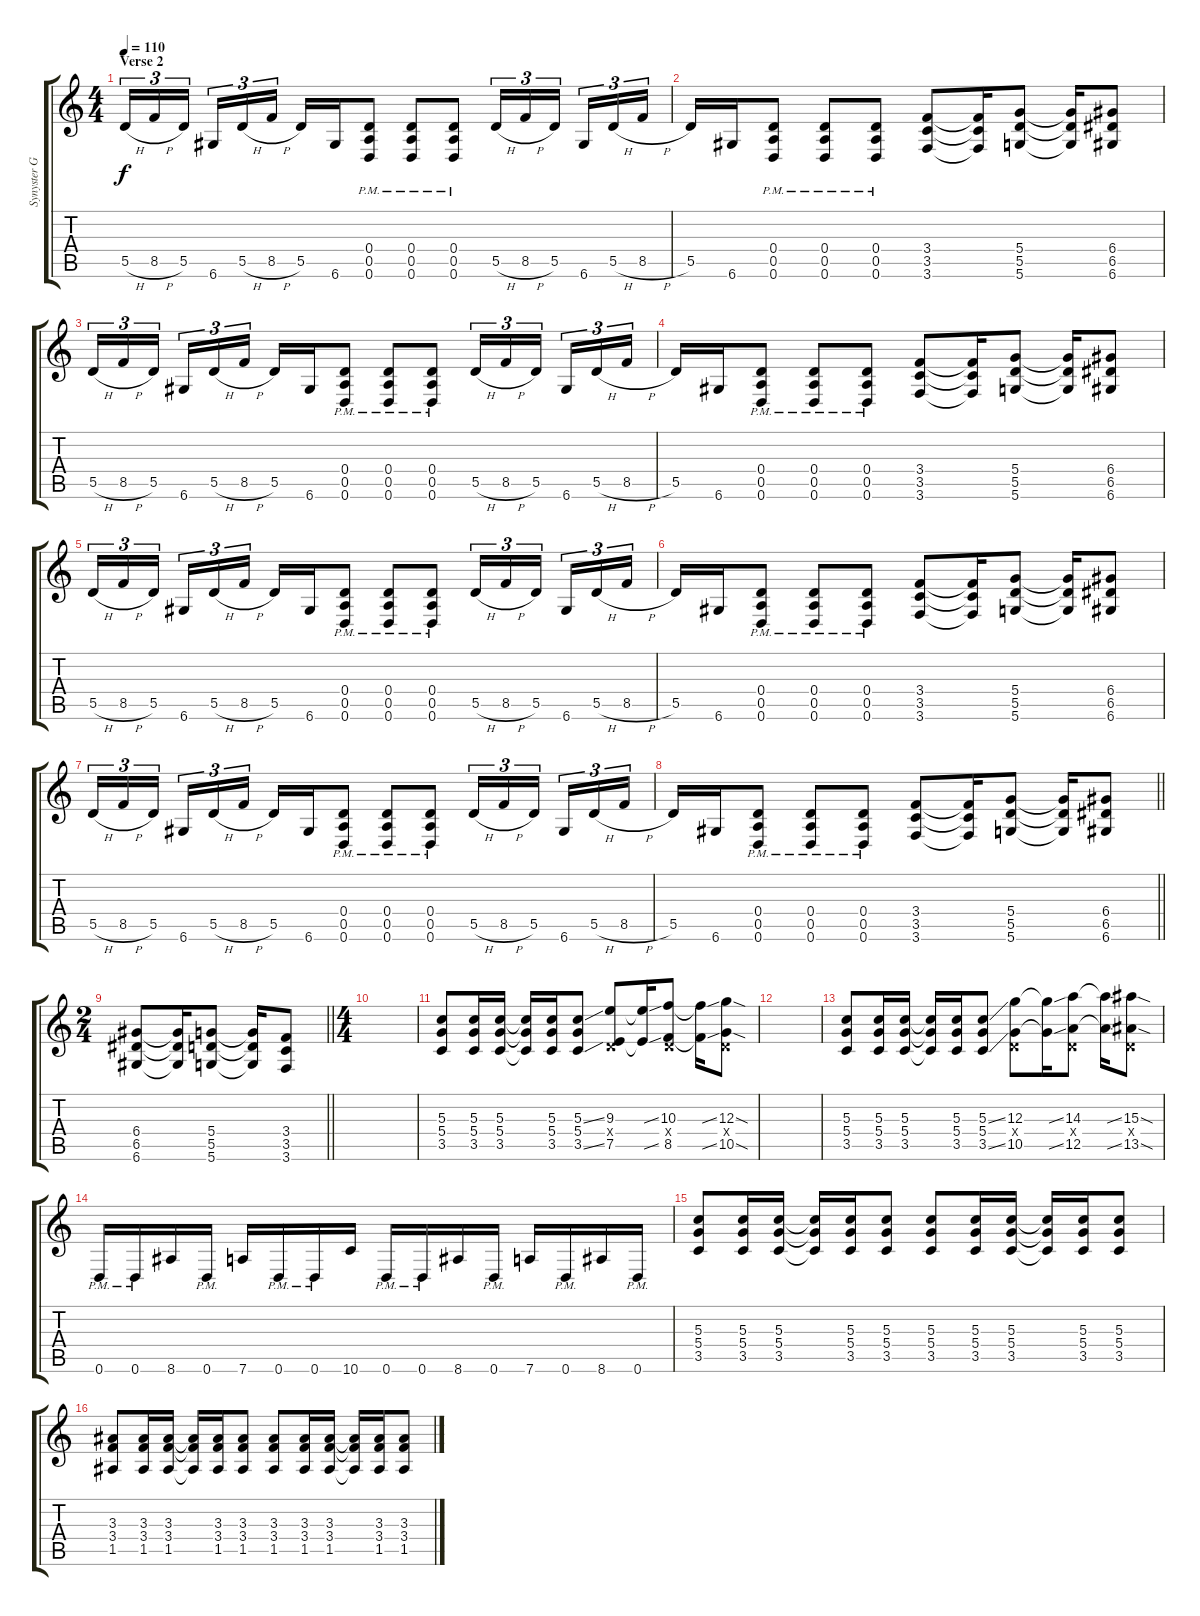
\track ("Synyster Gates" "Synyster G") {instrument distortionguitar}
\staff {score tabs}
\tuning (E4 B3 G3 D3 A2 D2) {hide}
\ts (4 4)
\section ("" "Verse 2")
\tempo 110
\clef g2
\ks c
5.5{h}.16{tu (3 2) dy f} 8.5{h}.16{tu (3 2)} 5.5.16{tu (3 2) beam splitsecondary} 6.6.16{tu (3 2)} 5.5{h}.16{tu (3 2)} 8.5{h}.16{tu (3 2)} 5.5.16 6.6.16 (0.4{pm} 0.5{pm} 0.6{pm}).8 (0.4{pm} 0.5{pm} 0.6{pm}).8 (0.4{pm} 0.5{pm} 0.6{pm}).8 5.5{h}.16{tu (3 2)} 8.5{h}.16{tu (3 2)} 5.5.16{tu (3 2) beam splitsecondary} 6.6.16{tu (3 2)} 5.5{h}.16{tu (3 2)} 8.5{h}.16{tu (3 2)} |
5.5.16 6.6.16 (0.4{pm} 0.5{pm} 0.6{pm}).8 (0.4{pm} 0.5{pm} 0.6{pm}).8 (0.4{pm} 0.5{pm} 0.6{pm}).8 (3.4 3.5 3.6).8 (3.4{t} 3.5{t} 3.6{t}).16 (5.4 5.5 5.6).8 (5.4{t} 5.5{t} 5.6{t}).16 (6.4 6.5 6.6).8 |
5.5{h}.16{tu (3 2)} 8.5{h}.16{tu (3 2)} 5.5.16{tu (3 2) beam splitsecondary} 6.6.16{tu (3 2)} 5.5{h}.16{tu (3 2)} 8.5{h}.16{tu (3 2)} 5.5.16 6.6.16 (0.4{pm} 0.5{pm} 0.6{pm}).8 (0.4{pm} 0.5{pm} 0.6{pm}).8 (0.4{pm} 0.5{pm} 0.6{pm}).8 5.5{h}.16{tu (3 2)} 8.5{h}.16{tu (3 2)} 5.5.16{tu (3 2) beam splitsecondary} 6.6.16{tu (3 2)} 5.5{h}.16{tu (3 2)} 8.5{h}.16{tu (3 2)} |
5.5.16 6.6.16 (0.4{pm} 0.5{pm} 0.6{pm}).8 (0.4{pm} 0.5{pm} 0.6{pm}).8 (0.4{pm} 0.5{pm} 0.6{pm}).8 (3.4 3.5 3.6).8 (3.4{t} 3.5{t} 3.6{t}).16 (5.4 5.5 5.6).8 (5.4{t} 5.5{t} 5.6{t}).16 (6.4 6.5 6.6).8 |
5.5{h}.16{tu (3 2)} 8.5{h}.16{tu (3 2)} 5.5.16{tu (3 2) beam splitsecondary} 6.6.16{tu (3 2)} 5.5{h}.16{tu (3 2)} 8.5{h}.16{tu (3 2)} 5.5.16 6.6.16 (0.4{pm} 0.5{pm} 0.6{pm}).8 (0.4{pm} 0.5{pm} 0.6{pm}).8 (0.4{pm} 0.5{pm} 0.6{pm}).8 5.5{h}.16{tu (3 2)} 8.5{h}.16{tu (3 2)} 5.5.16{tu (3 2) beam splitsecondary} 6.6.16{tu (3 2)} 5.5{h}.16{tu (3 2)} 8.5{h}.16{tu (3 2)} |
5.5.16 6.6.16 (0.4{pm} 0.5{pm} 0.6{pm}).8 (0.4{pm} 0.5{pm} 0.6{pm}).8 (0.4{pm} 0.5{pm} 0.6{pm}).8 (3.4 3.5 3.6).8 (3.4{t} 3.5{t} 3.6{t}).16 (5.4 5.5 5.6).8 (5.4{t} 5.5{t} 5.6{t}).16 (6.4 6.5 6.6).8 |
5.5{h}.16{tu (3 2)} 8.5{h}.16{tu (3 2)} 5.5.16{tu (3 2) beam splitsecondary} 6.6.16{tu (3 2)} 5.5{h}.16{tu (3 2)} 8.5{h}.16{tu (3 2)} 5.5.16 6.6.16 (0.4{pm} 0.5{pm} 0.6{pm}).8 (0.4{pm} 0.5{pm} 0.6{pm}).8 (0.4{pm} 0.5{pm} 0.6{pm}).8 5.5{h}.16{tu (3 2)} 8.5{h}.16{tu (3 2)} 5.5.16{tu (3 2) beam splitsecondary} 6.6.16{tu (3 2)} 5.5{h}.16{tu (3 2)} 8.5{h}.16{tu (3 2)} |
\barLineRight lightlight
5.5.16 6.6.16 (0.4{pm} 0.5{pm} 0.6{pm}).8 (0.4{pm} 0.5{pm} 0.6{pm}).8 (0.4{pm} 0.5{pm} 0.6{pm}).8 (3.4 3.5 3.6).8 (3.4{t} 3.5{t} 3.6{t}).16 (5.4 5.5 5.6).8 (5.4{t} 5.5{t} 5.6{t}).16 (6.4 6.5 6.6).8 |
\ts (2 4)
\barLineRight lightlight
(6.4 6.5 6.6).8 (6.4{t} 6.5{t} 6.6{t}).16 (5.4 5.5 5.6).8 (5.4{t} 5.5{t} 5.6{t}).16 (3.4 3.5 3.6).8 |
\ts (4 4)
|
(5.3 5.4 3.5).8 (5.3 5.4 3.5).16 (5.3 5.4 3.5).16 (5.3{t} 5.4{t} 3.5{t}).16 (5.3 5.4 3.5).16 (5.3{ss} 5.4 3.5{ss}).8 (9.3 0.4{x} 7.5).8 (9.3{ss t} 7.5{ss t}).16 (10.3 0.4{x} 8.5).8 (10.3{ss t} 8.5{ss t}).16 (12.3{sod} 0.4{x} 10.5{sod}).8 |
|
(5.3 5.4 3.5).8 (5.3 5.4 3.5).16 (5.3 5.4 3.5).16 (5.3{t} 5.4{t} 3.5{t}).16 (5.3 5.4 3.5).16 (5.3{ss} 5.4 3.5{ss}).8 (12.3 0.4{x} 10.5).8 (12.3{ss t} 10.5{ss t}).16 (14.3 0.4{x} 12.5).8 (14.3{ss t} 12.5{ss t}).16 (15.3{sod} 0.4{x} 13.5{sod}).8 |
0.6{pm}.16 0.6{pm}.16 8.6.16 0.6{pm}.16 7.6.16 0.6{pm}.16 0.6{pm}.16 10.6.16 0.6{pm}.16 0.6{pm}.16 8.6.16 0.6{pm}.16 7.6.16 0.6{pm}.16 8.6.16 0.6{pm}.16 |
(5.3 5.4 3.5).8 (5.3 5.4 3.5).16 (5.3 5.4 3.5).16 (5.3{t} 5.4{t} 3.5{t}).16 (5.3 5.4 3.5).16 (5.3 5.4 3.5).8 (5.3 5.4 3.5).8 (5.3 5.4 3.5).16 (5.3 5.4 3.5).16 (5.3{t} 5.4{t} 3.5{t}).16 (5.3 5.4 3.5).16 (5.3 5.4 3.5).8 |
(3.3 3.4 1.5).8 (3.3 3.4 1.5).16 (3.3 3.4 1.5).16 (3.3{t} 3.4{t} 1.5{t}).16 (3.3 3.4 1.5).16 (3.3 3.4 1.5).8 (3.3 3.4 1.5).8 (3.3 3.4 1.5).16 (3.3 3.4 1.5).16 (3.3{t} 3.4{t} 1.5{t}).16 (3.3 3.4 1.5).16 (3.3 3.4 1.5).8
